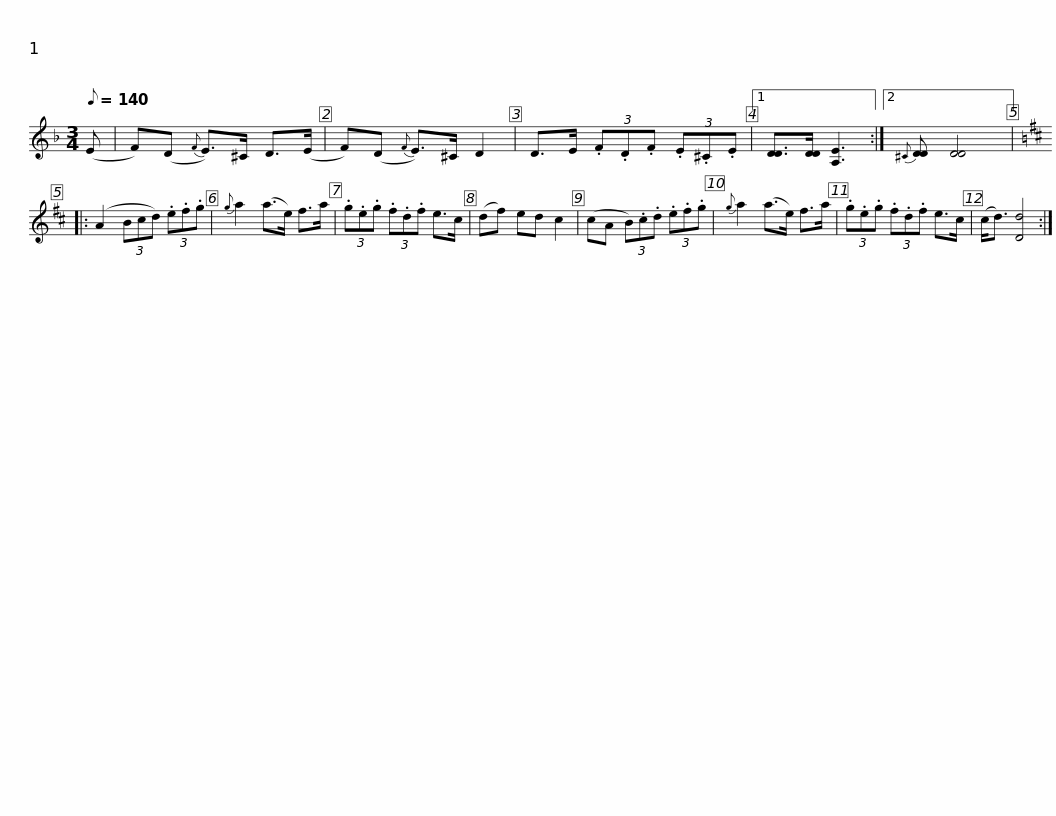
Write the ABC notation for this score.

X:1
L:1/8
Q:1/8=140
M:3/4
I:linebreak $
K:Dmin
V:1 treble
V:1
 (E | F)(D{F} E>)^C D>(E | F)(D{F} E>)^C D2 | D>E (3.F.D.F (3.E.^C.E |1 [DD]>[DD] [A,E]3 :|2 %5
{^C} [DD] [DD]4 |:$[K:D] (A2 (3Bcd) (3.e.f.g |{g} a2 (a>e) f>a | (3.g.e.g (3.f.d.f e>c | (df) ed c2 | %10
 (cA (3B).c.d (3.e.f.g |{g} a2 (a>e) f>a |$ (3.g.e.g (3.f.d.f e>c | (c<d) [Dd]4 :| %14
